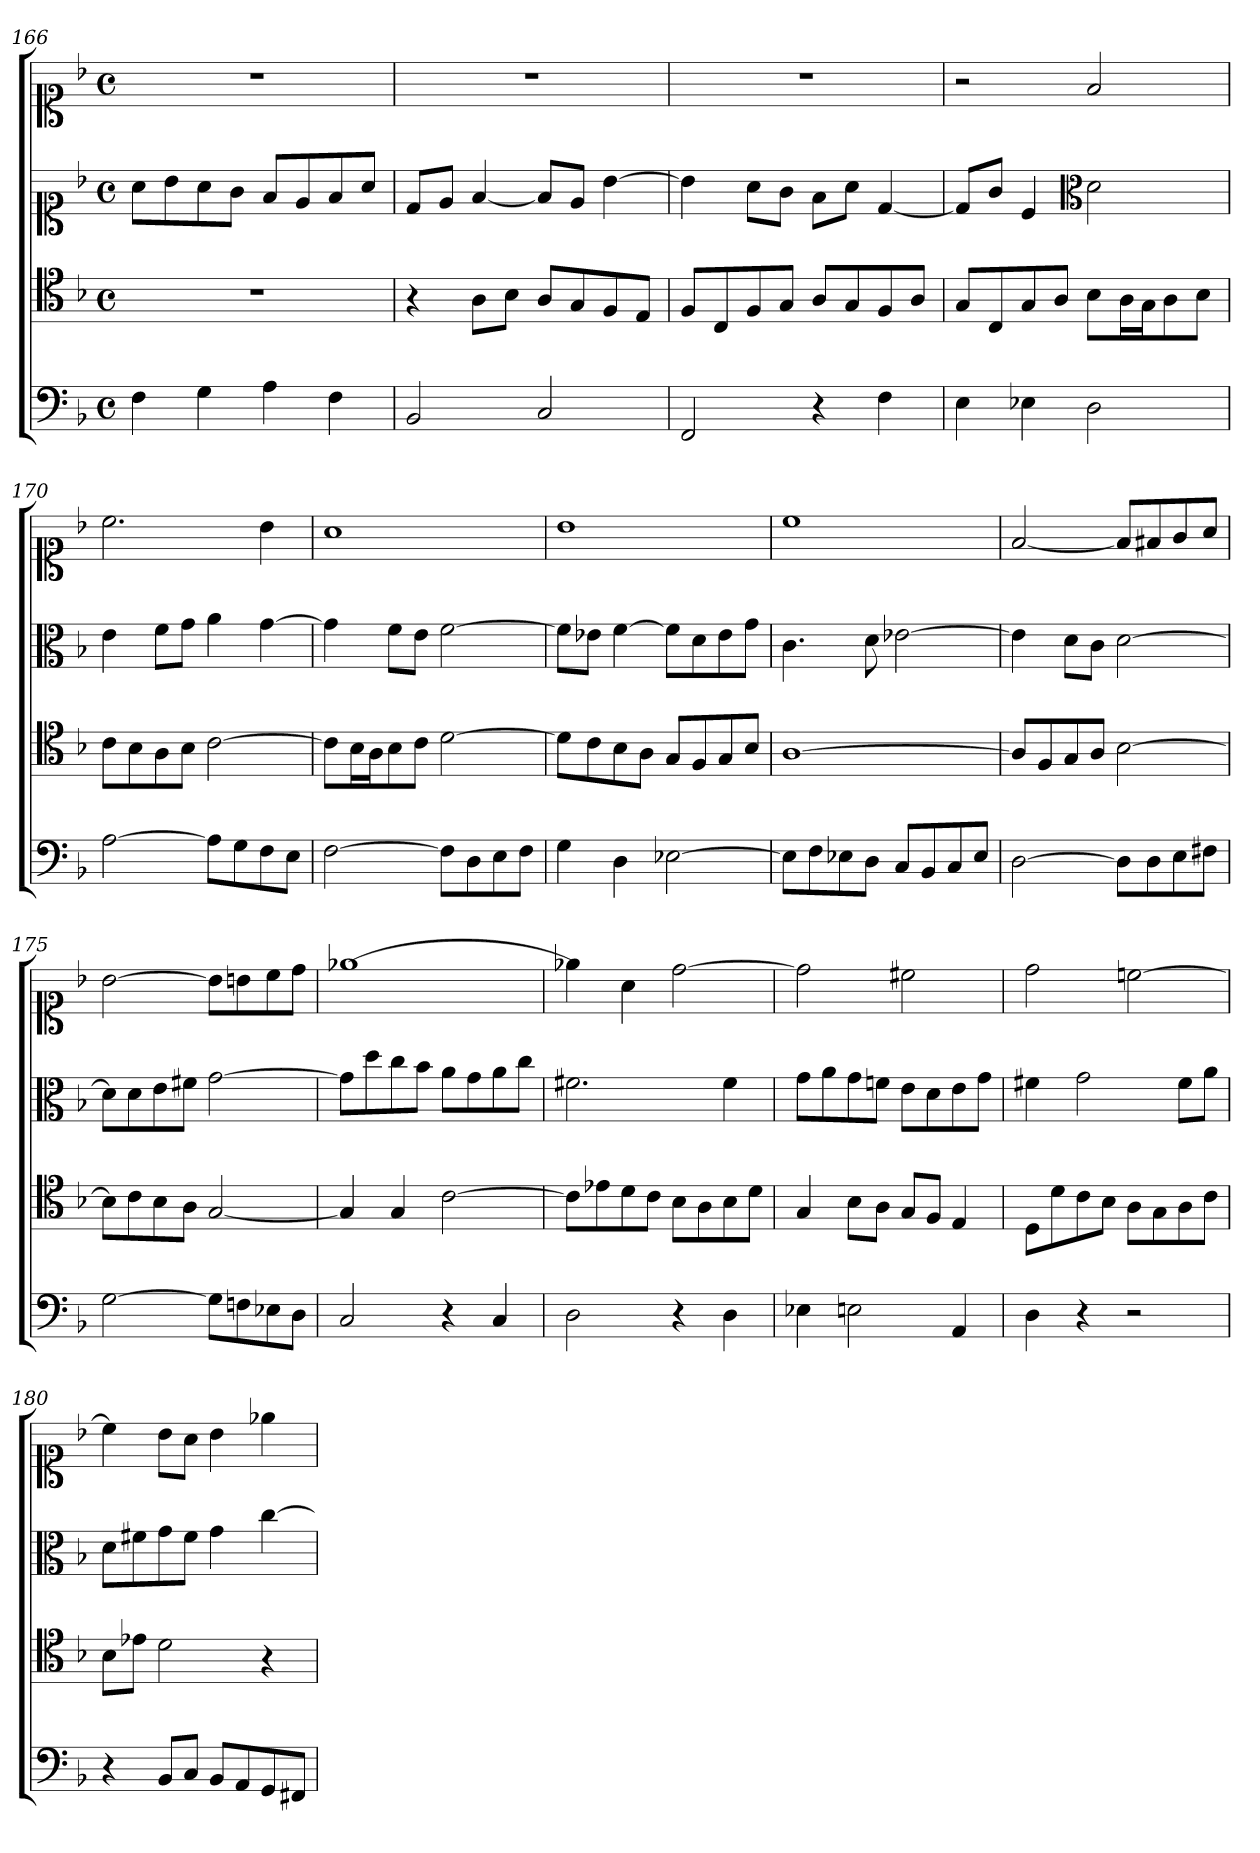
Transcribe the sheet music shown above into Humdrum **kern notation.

**kern	**kern	**kern	**kern
*part4	*part3	*part2	*part1
*staff4	*staff3	*staff2	*staff1
*clefF4	*clefC4	*clefC1	*clefC1
*k[b-]	*k[b-]	*k[b-]	*k[b-]
*M4/4	*M4/4	*M4/4	*M4/4
*met(c)	*met(c)	*met(c)	*met(c)
=166	=166	=166	=166
4F	1r	8aL	1r
.	.	8b-	.
4G	.	8a	.
.	.	8gJ	.
4A	.	8fL	.
.	.	8e	.
4F	.	8f	.
.	.	8aJ	.
=167	=167	=167	=167
2BB-	4r	8dL	1r
.	.	8eJ	.
.	8AL	[4f	.
.	8B-J	.	.
2C	8AL	8fL]	.
.	8G	8eJ	.
.	8F	[4b-	.
.	8EJ	.	.
=168	=168	=168	=168
2FF	8FL	4b-]	1r
.	8C	.	.
.	8F	8aL	.
.	8GJ	8gJ	.
4r	8AL	8fL	.
.	8G	8aJ	.
4F	8F	[4d	.
.	8AJ	.	.
=169	=169	=169	=169
4E	8GL	8dL]	2r
.	8C	8gJ	.
4E-X	8G	4c	.
.	8AJ	.	.
*	*	*clefC3	*
2D	8B-L	2d	2f
.	16AL	.	.
.	16GJ	.	.
.	8A	.	.
.	8B-J	.	.
=170	=170	=170	=170
[2A	8cL	4e	2.cc
.	8B-	.	.
.	8A	8fL	.
.	8B-J	8gJ	.
8AL]	[2c	4a	.
8G	.	.	.
8F	.	[4g	4b-
8EJ	.	.	.
=171	=171	=171	=171
[2F	8cL]	4g]	1a
.	16B-L	.	.
.	16AJ	.	.
.	8B-	8fL	.
.	8cJ	8eJ	.
8FL]	[2d	[2f	.
8D	.	.	.
8E	.	.	.
8FJ	.	.	.
=172	=172	=172	=172
4G	8dL]	8fL]	1b-
.	8c	8e-XJ	.
4D	8B-	[4f	.
.	8AJ	.	.
[2E-X	8GL	8fL]	.
.	8F	8d	.
.	8G	8e-	.
.	8B-J	8gJ	.
=173	=173	=173	=173
8E-L]	[1A	4.c	1cc
8F	.	.	.
8E-X	.	.	.
8DJ	.	8d	.
8CL	.	[2e-X	.
8BB-	.	.	.
8C	.	.	.
8E-J	.	.	.
=174	=174	=174	=174
[2D	8AL]	4e-]	[2f
.	8F	.	.
.	8G	8dL	.
.	8AJ	8cJ	.
8DL]	[2B-	[2d	8f/L]
8D	.	.	8f#X/
8E	.	.	8g/
8F#XJ	.	.	8a/J
=175	=175	=175	=175
[2G	8B-L]	8dL]	[2b-
.	8c	8d	.
.	8B-	8e	.
.	8AJ	8f#XJ	.
8GL]	[2G	[2g	8b-L]
8Fn	.	.	8bn
8E-X	.	.	8cc
8DJ	.	.	8ddJ
=176	=176	=176	=176
2C	4G]	8gL]	[1ee-X
.	.	8dd	.
.	4G	8cc	.
.	.	8b-J	.
4r	[2c	8aL	.
.	.	8g	.
4C	.	8a	.
.	.	8ccJ	.
=177	=177	=177	=177
2D	8cL]	2.f#X	4ee-X]
.	8e-X	.	.
.	8d	.	4a
.	8cJ	.	.
4r	8B-L	.	[2dd
.	8A	.	.
4D	8B-	4f#	.
.	8dJ	.	.
=178	=178	=178	=178
4E-X	4G	8gL	2dd]
.	.	8a	.
2En	8B-L	8g	.
.	8AJ	8fnJ	.
.	8GL	8eL	2cc#X
.	8FJ	8d	.
4AA	4E	8e	.
.	.	8gJ	.
=179	=179	=179	=179
4D	8D\L	4f#X	2dd
.	8d\	.	.
4r	8c\	2g	.
.	8B-\J	.	.
2r	8AL	.	[2ccn
.	8G	.	.
.	8A	8f#L	.
.	8cJ	8aJ	.
=180	=180	=180	=180
4r	8B-L	8dL	4cc]
.	8e-XJ	8f#X	.
8BB-L	2d	8g	8b-L
8CJ	.	8f#J	8aJ
8BB-L	.	4g	4b-
8AA	.	.	.
8GG	4r	[4cc	4ee-X
8FF#XJ	.	.	.
=	=	=	=
*-	*-	*-	*-
